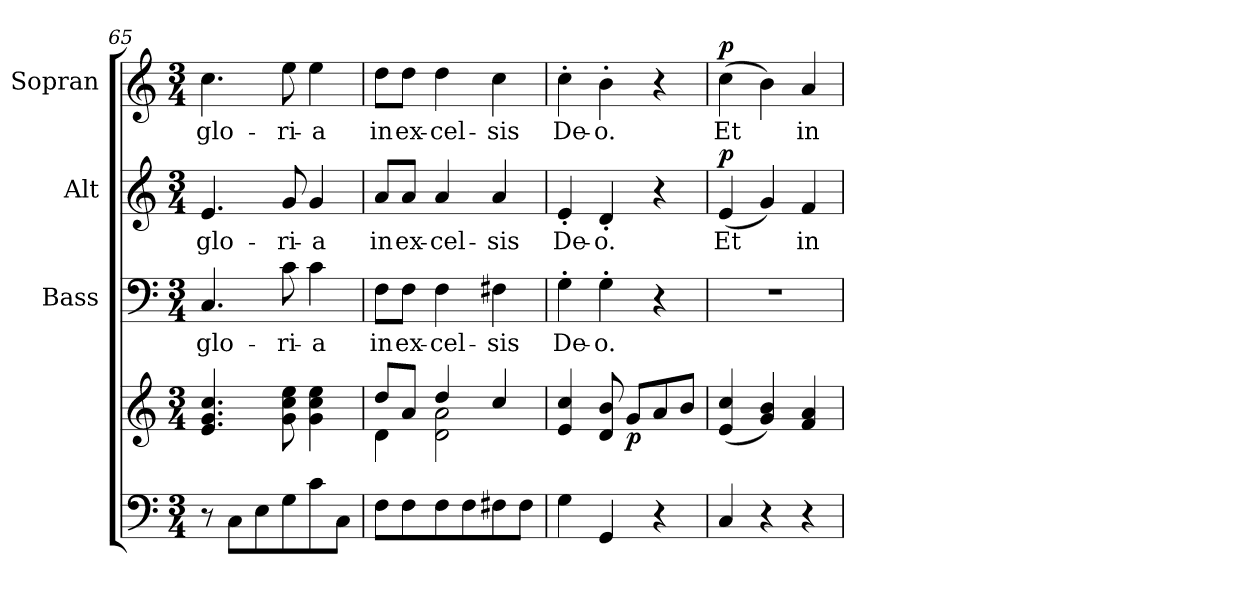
**kern	**kern	**dynam	**kern	**text	**kern	**text	**dynam	**kern	**text	**dynam
*part4	*part4	*part4	*part3	*part3	*part2	*part2	*part2	*part1	*part1	*part1
*staff5	*staff4	*staff4/5	*staff3	*staff3	*staff2	*staff2	*staff2	*staff1	*staff1	*staff1
*	*	*	*I"Bass	*	*I"Alt	*	*	*I"Sopran	*	*
*	*	*	*I'B.	*	*I'A.	*	*	*I'S.	*	*
*clefF4	*clefG2	*	*clefF4	*	*clefG2	*	*	*clefG2	*	*
*k[]	*k[]	*	*k[]	*	*k[]	*	*	*k[]	*	*
*C:	*C:	*	*C:	*	*C:	*	*	*C:	*	*
*M3/4	*M3/4	*	*M3/4	*	*M3/4	*	*	*M3/4	*	*
=65	=65	=65	=65	=65	=65	=65	=65	=65	=65	=65
!	!	!	!	!LO:LY:b	!	!LO:LY:b	!	!	!LO:LY:b	!
8r	4.e/ 4.g/ 4.cc/	.	4.C/	glo-	4.e/	glo-	.	4.cc\	glo-	.
8C\L	.	.	.	.	.	.	.	.	.	.
8E\	.	.	.	.	.	.	.	.	.	.
!	!	!	!	!LO:LY:b	!	!LO:LY:b	!	!	!LO:LY:b	!
8G\	8g\ 8cc\ 8ee\	.	8c\	-ri-	8g/	-ri-	.	8ee\	-ri-	.
!	!	!	!	!LO:LY:b	!	!LO:LY:b	!	!	!LO:LY:b	!
8c\	4g\ 4cc\ 4ee\	.	4c\	-a	4g/	-a	.	4ee\	-a	.
8C\J	.	.	.	.	.	.	.	.	.	.
=66	=66	=66	=66	=66	=66	=66	=66	=66	=66	=66
*	*^	*	*	*	*	*	*	*	*	*
!	!	!	!	!	!LO:LY:b	!	!LO:LY:b	!	!	!LO:LY:b	!
8F\L	8dd/L	4d\	.	8F\L	in	8a/L	in	.	8dd\L	in	.
!	!	!	!	!	!LO:LY:b	!	!LO:LY:b	!	!	!LO:LY:b	!
8F\	8a/J	.	.	8F\J	ex-	8a/J	ex-	.	8dd\J	ex-	.
!	!	!	!	!	!LO:LY:b	!	!LO:LY:b	!	!	!LO:LY:b	!
8F\	4dd/	2d\ 2a\	.	4F\	-cel-	4a/	-cel-	.	4dd\	-cel-	.
8F\	.	.	.	.	.	.	.	.	.	.	.
!	!	!	!	!	!LO:LY:b	!	!LO:LY:b	!	!	!LO:LY:b	!
8F#X\	4cc/	.	.	4F#X\	-sis	4a/	-sis	.	4cc\	-sis	.
8F#\J	.	.	.	.	.	.	.	.	.	.	.
*	*v	*v	*	*	*	*	*	*	*	*	*
=67	=67	=67	=67	=67	=67	=67	=67	=67	=67	=67
!	!	!	!	!LO:LY:b	!	!LO:LY:b	!	!	!LO:LY:b	!
4G\	4e/ 4cc/	.	4G'>\	De-	4e'</	De-	.	4cc'>\	De-	.
!	!	!	!	!LO:LY:b	!	!LO:LY:b	!	!	!LO:LY:b	!
4GG/	8d/ 8b/	.	4G'>\	-o.	4d'</	-o.	.	4b'>\	-o.	.
!	!	!LO:DY:b	!	!	!	!	!	!	!	!
.	8g/L	p	.	.	.	.	.	.	.	.
4r	8a/	.	4r	.	4r	.	.	4r	.	.
.	8b/J	.	.	.	.	.	.	.	.	.
=68	=68	=68	=68	=68	=68	=68	=68	=68	=68	=68
!	!	!	!	!	!	!LO:LY:b	!LO:DY:a	!	!LO:LY:b	!LO:DY:a
4C/	(<4e/ 4cc/	.	2.r	.	(<4e/	Et	p	(>4cc\	Et	p
4r	4g/ 4b/)	.	.	.	4g/)	.	.	4b\)	.	.
!	!	!	!	!	!	!LO:LY:b	!	!	!LO:LY:b	!
4r	4f/ 4a/	.	.	.	4f/	in	.	4a/	in	.
=	=	=	=	=	=	=	=	=	=	=
*-	*-	*-	*-	*-	*-	*-	*-	*-	*-	*-
